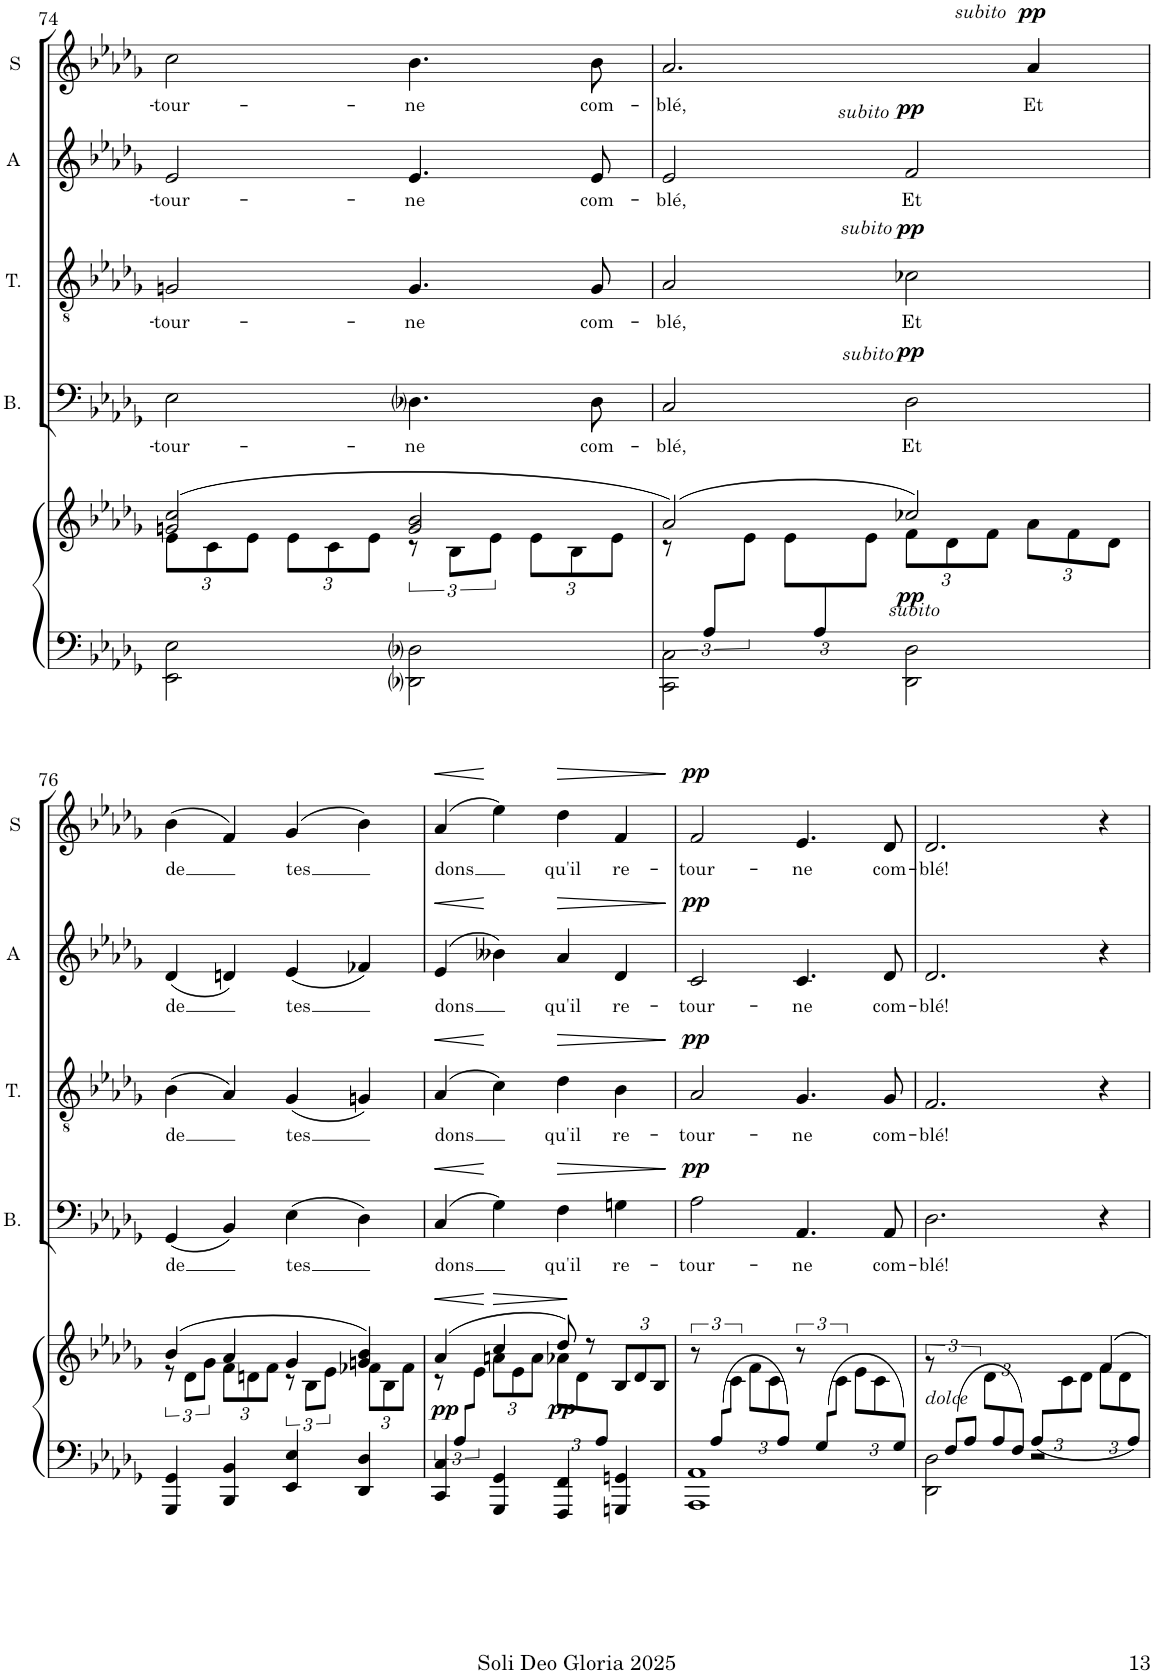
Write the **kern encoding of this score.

**kern	**kern	**dynam	**kern	**text	**dynam	**kern	**text	**dynam	**kern	**text	**dynam	**kern	**text	**dynam
*part5	*part5	*part5	*part4	*part4	*part4	*part3	*part3	*part3	*part2	*part2	*part2	*part1	*part1	*part1
*staff6	*staff5	*staff5/6	*staff4	*staff4	*staff4	*staff3	*staff3	*staff3	*staff2	*staff2	*staff2	*staff1	*staff1	*staff1
*I"Organ or Piano	*	*	*I"Basse	*	*	*I"Ténor	*	*	*I"Alto	*	*	*I"Soprano	*	*
*	*	*	*I'B.	*	*	*I'T.	*	*	*I'A	*	*	*I'S	*	*
!!LO:PB:g=z
*clefF4	*clefG2	*	*clefF4	*	*	*clefGv2	*	*	*clefG2	*	*	*clefG2	*	*
*k[b-e-a-d-g-]	*k[b-e-a-d-g-]	*	*k[b-e-a-d-g-]	*	*	*k[b-e-a-d-g-]	*	*	*k[b-e-a-d-g-]	*	*	*k[b-e-a-d-g-]	*	*
*M4/4	*M4/4	*	*M4/4	*	*	*M4/4	*	*	*M4/4	*	*	*M4/4	*	*
*met(c)	*met(c)	*	*met(c)	*	*	*met(c)	*	*	*met(c)	*	*	*met(c)	*	*
=74	=74	=74	=74	=74	=74	=74	=74	=74	=74	=74	=74	=74	=74	=74
*	*^	*	*	*	*	*	*	*	*	*	*	*	*	*
*	*	*Xbrackettup	*	*	*	*	*	*	*	*	*	*	*	*	*
!	!	!	!	!	!LO:LY:b	!	!	!LO:LY:b	!	!	!LO:LY:b	!	!	!LO:LY:b	!
2EE-\ 2E-\	(>2gn/ 2cc/	12e-\L	.	2E-\	-tour-	.	2Gn/	-tour-	.	2e-/	-tour-	.	2cc\	-tour-	.
.	.	12c\	.	.	.	.	.	.	.	.	.	.	.	.	.
.	.	12e-\J	.	.	.	.	.	.	.	.	.	.	.	.	.
.	.	12e-\L	.	.	.	.	.	.	.	.	.	.	.	.	.
.	.	12c\	.	.	.	.	.	.	.	.	.	.	.	.	.
.	.	12e-\J	.	.	.	.	.	.	.	.	.	.	.	.	.
*	*	*brackettup	*	*	*	*	*	*	*	*	*	*	*	*	*
!	!	!	!	!	!LO:LY:b	!	!	!LO:LY:b	!	!	!LO:LY:b	!	!	!LO:LY:b	!
2DD-i\ 2D-i\	2g/ 2b-/	12r	.	4.D-i\	-ne	.	4.G/	-ne	.	4.e-/	-ne	.	4.b-\	-ne	.
.	.	12B-\L	.	.	.	.	.	.	.	.	.	.	.	.	.
.	.	12e-\J	.	.	.	.	.	.	.	.	.	.	.	.	.
*	*	*Xbrackettup	*	*	*	*	*	*	*	*	*	*	*	*	*
.	.	12e-\L	.	.	.	.	.	.	.	.	.	.	.	.	.
.	.	12B-\	.	.	.	.	.	.	.	.	.	.	.	.	.
!	!	!	!	!	!LO:LY:b	!	!	!LO:LY:b	!	!	!LO:LY:b	!	!	!LO:LY:b	!
.	.	.	.	8D-\	com-	.	8G/	com-	.	8e-/	com-	.	8b-\	com-	.
.	.	12e-\J	.	.	.	.	.	.	.	.	.	.	.	.	.
=75	=75	=75	=75	=75	=75	=75	=75	=75	=75	=75	=75	=75	=75	=75	=75
*^	*	*	*	*	*	*	*	*	*	*	*	*	*	*	*
*	*	*	*brackettup	*	*	*	*	*	*	*	*	*	*	*	*	*
!	!	!	!	!	!	!LO:LY:b	!	!	!LO:LY:b	!	!	!LO:LY:b	!	!	!LO:LY:b	!
12ryy	2CC\ 2C\	(>2a-/)	12r	.	2C/	-blé,	.	2A-/	-blé,	.	2e-/	-blé,	.	2.a-/	-blé,	.
12A-/L	.	.	12ryy	.	.	.	.	.	.	.	.	.	.	.	.	.
6ryy	.	.	12e-\J	.	.	.	.	.	.	.	.	.	.	.	.	.
*	*	*	*Xbrackettup	*	*	*	*	*	*	*	*	*	*	*	*	*
.	.	.	12e-\L	.	.	.	.	.	.	.	.	.	.	.	.	.
12A-/	.	.	12ryy	.	.	.	.	.	.	.	.	.	.	.	.	.
12%7ryy	.	.	12e-\J	.	.	.	.	.	.	.	.	.	.	.	.	.
!	!	!	!	!LO:DY:a=2	!	!LO:LY:b	!	!	!LO:LY:b	!	!	!LO:LY:b	!	!	!	!
!	!	!	!	!LO:DY:n=1:a=2	!	!	!LO:DY:a	!	!	!	!	!	!	!	!	!
!	!	!	!	!	!	!	!LO:DY:n=1:a	!	!	!LO:DY:a	!	!	!	!	!	!
!	!	!	!	!	!	!	!	!	!	!LO:DY:n=1:a	!	!	!LO:DY:a	!	!	!
!	!	!	!	!	!	!	!	!	!	!	!	!	!LO:DY:n=1:a	!	!	!
.	2DD-\ 2D-\	2cc-X/)	12f\L	pp other-dynamics	2D-\	Et	pp other-dynamics	2c-X\	Et	pp other-dynamics	2f/	Et	pp other-dynamics	.	.	.
.	.	.	12d-\	.	.	.	.	.	.	.	.	.	.	.	.	.
.	.	.	12f\J	.	.	.	.	.	.	.	.	.	.	.	.	.
!	!	!	!	!	!	!	!	!	!	!	!	!	!	!	!LO:LY:b	!LO:DY:a
!	!	!	!	!	!	!	!	!	!	!	!	!	!	!	!	!LO:DY:n=1:a
.	.	.	12a-\L	.	.	.	.	.	.	.	.	.	.	4a-/	Et	pp other-dynamics
.	.	.	12f\	.	.	.	.	.	.	.	.	.	.	.	.	.
.	.	.	12d-\J	.	.	.	.	.	.	.	.	.	.	.	.	.
*v	*v	*	*	*	*	*	*	*	*	*	*	*	*	*	*	*
!!LO:LB:g=z
=76	=76	=76	=76	=76	=76	=76	=76	=76	=76	=76	=76	=76	=76	=76	=76
*	*	*brackettup	*	*	*	*	*	*	*	*	*	*	*	*	*
!	!	!	!	!	!LO:LY:b	!	!	!LO:LY:b	!	!	!LO:LY:b	!	!	!LO:LY:b	!
4GGG-/ 4GG-/	(>4b-/	12r	.	(<4GG-/	de	.	(>4B-\	de	.	(<4d-/	de	.	(>4b-\	de	.
.	.	12d-\L	.	.	.	.	.	.	.	.	.	.	.	.	.
.	.	12g-\J	.	.	.	.	.	.	.	.	.	.	.	.	.
*	*	*Xbrackettup	*	*	*	*	*	*	*	*	*	*	*	*	*
4BBB-/ 4BB-/	4a-/	12f\L	.	4BB-/)	.	.	4A-/)	.	.	4dn/)	.	.	4f/)	.	.
.	.	12dn\	.	.	.	.	.	.	.	.	.	.	.	.	.
.	.	12f\J	.	.	.	.	.	.	.	.	.	.	.	.	.
*	*	*brackettup	*	*	*	*	*	*	*	*	*	*	*	*	*
!	!	!	!	!	!LO:LY:b	!	!	!LO:LY:b	!	!	!LO:LY:b	!	!	!LO:LY:b	!
4EE-/ 4E-/	4g-/	12r	.	(>4E-\	tes	.	(<4G-/	tes	.	(<4e-/	tes	.	(>4g-/	tes	.
.	.	12B-\L	.	.	.	.	.	.	.	.	.	.	.	.	.
.	.	12e-\J	.	.	.	.	.	.	.	.	.	.	.	.	.
*	*	*Xbrackettup	*	*	*	*	*	*	*	*	*	*	*	*	*
4DD-/ 4D-/	4gn/ 4b-/)	12f-X\L	.	4D-\)	.	.	4Gn/)	.	.	4f-X/)	.	.	4b-\)	.	.
.	.	12B-\	.	.	.	.	.	.	.	.	.	.	.	.	.
.	.	12f-\J	.	.	.	.	.	.	.	.	.	.	.	.	.
=77	=77	=77	=77	=77	=77	=77	=77	=77	=77	=77	=77	=77	=77	=77	=77
*^	*	*	*	*	*	*	*	*	*	*	*	*	*	*	*
!	!	!	!	!LO:HP:b	!	!	!	!	!	!	!	!	!	!	!	!
*	*	*	*brackettup	*	*	*	*	*	*	*	*	*	*	*	*	*
!	!	!	!	!LO:DY:n=1:a=2	!	!LO:LY:b	!LO:HP:b	!	!LO:LY:b	!LO:HP:b	!	!LO:LY:b	!LO:HP:b	!	!LO:LY:b	!LO:HP:b
12ryy	4CC/ 4C/	(>4a-/	12r	< pp	(>4C/	dons	<	(>4A-/	dons	<	(>4e-/	dons	<	(>4a-/	dons	<
12A-/L	.	.	12ryy	.	.	.	.	.	.	.	.	.	.	.	.	.
2ryy	.	.	12e-\J	.	.	.	.	.	.	.	.	.	.	.	.	.
*	*	*	*Xbrackettup	*	*	*	*	*	*	*	*	*	*	*	*	*
.	4GGG-/ 4GG-/	4cc/	12an\L	.	4G-\)	.	[	4c\)	.	[	4b--X\)	.	[	4ee-\)	.	[
.	.	.	12e-\	.	.	.	.	.	.	.	.	.	.	.	.	.
.	.	.	12a\J	.	.	.	.	.	.	.	.	.	.	.	.	.
!	!	!	!	!LO:DY:n=2:a=2	!	!LO:LY:b	!LO:HP:b	!	!LO:LY:b	!LO:HP:b	!	!LO:LY:b	!LO:HP:b	!	!LO:LY:b	!LO:HP:b
.	4FFF/ 4FF/	8dd-/)	12a-X\L	pp	4F\	qu'il	>	4d-\	qu'il	>	4a-/	qu'il	>	4dd-\	qu'il	>
.	.	.	12d-\	[	.	.	.	.	.	.	.	.	.	.	.	.
.	.	8r	.	.	.	.	.	.	.	.	.	.	.	.	.	.
12A-/J	.	.	12ryy	.	.	.	.	.	.	.	.	.	.	.	.	.
!	!	!	!	!	!	!LO:LY:b	!	!	!LO:LY:b	!	!	!LO:LY:b	!	!	!LO:LY:b	!
4ryy	4GGGn/ 4GGn/	4ryy	12B-/L	.	4Gn\	re-	.	4B-\	re-	.	4d-/	re-	.	4f/	re-	.
.	.	.	12d-/	.	.	.	.	.	.	.	.	.	.	.	.	.
.	.	.	12B-/J	.	.	.	.	.	.	.	.	.	.	.	.	.
*v	*v	*	*	*	*	*	*	*	*	*	*	*	*	*	*	*
*	*v	*v	*	*	*	*	*	*	*	*	*	*	*	*	*
.	.	.	.	.	]	.	.	]	.	.	]	.	.	]
=78	=78	=78	=78	=78	=78	=78	=78	=78	=78	=78	=78	=78	=78	=78
*^	*	*	*	*	*	*	*	*	*	*	*	*	*	*
*	*	*brackettup	*	*	*	*	*	*	*	*	*	*	*	*	*
!	!	!	!	!	!LO:LY:b	!LO:DY:a	!	!LO:LY:b	!LO:DY:a	!	!LO:LY:b	!LO:DY:a	!	!LO:LY:b	!LO:DY:a
12ryy	1AAA- 1AA-	12r	.	2A-\	-tour-	pp	2A-/	-tour-	pp	2c/	-tour-	pp	2f/	-tour-	pp
12A-/L	.	12ryy	.	.	.	.	.	.	.	.	.	.	.	.	.
4ryy	.	12c\J	.	.	.	.	.	.	.	.	.	.	.	.	.
*	*	*Xbrackettup	*	*	*	*	*	*	*	*	*	*	*	*	*
.	.	12f\L	.	.	.	.	.	.	.	.	.	.	.	.	.
.	.	12c\	.	.	.	.	.	.	.	.	.	.	.	.	.
12A-/J	.	12ryy	.	.	.	.	.	.	.	.	.	.	.	.	.
*	*	*brackettup	*	*	*	*	*	*	*	*	*	*	*	*	*
!	!	!	!	!	!LO:LY:b	!	!	!LO:LY:b	!	!	!LO:LY:b	!	!	!LO:LY:b	!
12ryy	.	12r	.	4.AA-/	-ne	.	4.G-/	-ne	.	4.c/	-ne	.	4.e-/	-ne	.
12G-/L	.	12ryy	.	.	.	.	.	.	.	.	.	.	.	.	.
4ryy	.	12c\J	.	.	.	.	.	.	.	.	.	.	.	.	.
*	*	*Xbrackettup	*	*	*	*	*	*	*	*	*	*	*	*	*
.	.	12e-\L	.	.	.	.	.	.	.	.	.	.	.	.	.
.	.	12c\	.	.	.	.	.	.	.	.	.	.	.	.	.
!	!	!	!	!	!LO:LY:b	!	!	!LO:LY:b	!	!	!LO:LY:b	!	!	!LO:LY:b	!
.	.	.	.	8AA-/	com-	.	8G-/	com-	.	8d-/	com-	.	8d-/	com-	.
12G-/J	.	12ryy	.	.	.	.	.	.	.	.	.	.	.	.	.
=79	=79	=79	=79	=79	=79	=79	=79	=79	=79	=79	=79	=79	=79	=79	=79
*	*	*^	*	*	*	*	*	*	*	*	*	*	*	*	*
*	*	*	*brackettup	*	*	*	*	*	*	*	*	*	*	*	*	*
!	!	!LO:TX:b:i:t=dolce	!	!	!	!	!	!	!	!	!	!	!	!	!	!
!	!	!	!	!	!	!LO:LY:b	!	!	!LO:LY:b	!	!	!LO:LY:b	!	!	!LO:LY:b	!
12ryy	2DD-\ 2D-\	2.ryy	12r	.	2.D-\	-blé!	.	2.F/	-blé!	.	2.d-/	-blé!	.	2.d-/	-blé!	.
12F/L	.	.	6ryy	.	.	.	.	.	.	.	.	.	.	.	.	.
12A-/J	.	.	.	.	.	.	.	.	.	.	.	.	.	.	.	.
*	*	*	*Xbrackettup	*	*	*	*	*	*	*	*	*	*	*	*	*
12ryy	.	.	12d-\L	.	.	.	.	.	.	.	.	.	.	.	.	.
12A-/	.	.	4ryy	.	.	.	.	.	.	.	.	.	.	.	.	.
12F/J	.	.	.	.	.	.	.	.	.	.	.	.	.	.	.	.
*Xbrackettup	*	*	*	*	*	*	*	*	*	*	*	*	*	*	*	*
12A-/L	2r	.	.	.	.	.	.	.	.	.	.	.	.	.	.	.
3ryy	.	.	12c\	.	.	.	.	.	.	.	.	.	.	.	.	.
.	.	.	12d-\J	.	.	.	.	.	.	.	.	.	.	.	.	.
.	.	4f/	12f\L	.	4r	.	.	4r	.	.	4r	.	.	4r	.	.
.	.	.	12d-\	.	.	.	.	.	.	.	.	.	.	.	.	.
12A-/J	.	.	12ryy	.	.	.	.	.	.	.	.	.	.	.	.	.
*v	*v	*	*	*	*	*	*	*	*	*	*	*	*	*	*	*
*	*v	*v	*	*	*	*	*	*	*	*	*	*	*	*	*
=	=	=	=	=	=	=	=	=	=	=	=	=	=	=
*-	*-	*-	*-	*-	*-	*-	*-	*-	*-	*-	*-	*-	*-	*-
